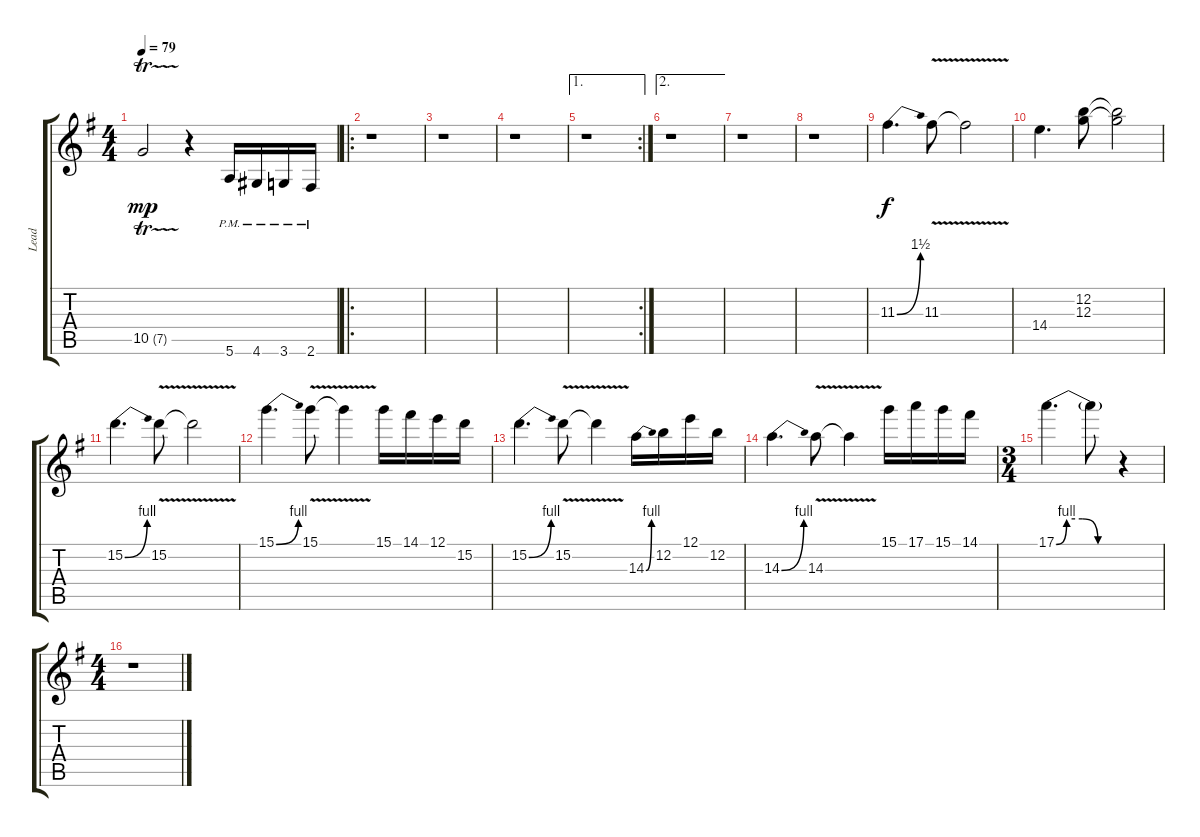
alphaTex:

\track ("Lead" "Lead") {instrument distortionguitar}
\staff {score tabs}
\tuning (E4 B3 G3 D3 A2 E2) {hide}
\ts (4 4)
\tempo 79
\clef g2
\ks g
10.5{tr (7 32)}.2{dy mp} r.4 5.6{pm}.16 4.6{pm}.16 3.6{pm}.16 2.6{pm}.16 |
\ro
r.1 |
r.1 |
r.1 |
\ae 1
\rc 2
r.1 |
\ae 2
r.1 |
r.1 |
r.1 |
11.3{be (bend 0 0 60 6)}.4{d dy f} 11.3{v}.8 11.3{v t}.2 |
14.4.4{d} (12.2 12.3).8 (12.2{t} 12.3{t}).2 |
15.2{be (bend 0 0 60 4)}.4{d} 15.2{v}.8 15.2{v t}.2 |
15.1{be (bend 0 0 60 4)}.4{d} 15.1{v}.8 15.1{v t}.4 15.1.16 14.1.16 12.1.16 15.2.16 |
15.2{be (bend 0 0 60 4)}.4{d} 15.2{v}.8 15.2{v t}.4 14.3{be (bend 0 0 60 4)}.16 12.2.16 12.1.16 12.2.16 |
14.3{be (bend 0 0 60 4)}.4{d} 14.3{v}.8 14.3{v t}.4 15.1.16 17.1.16 15.1.16 14.1.16 |
\ts (3 4)
17.1{be (custom 0 0 10 4 25 4 40 0 60 0)}.4{d} 17.1{t}.8 r.4 |
\ts (4 4)
r.1
